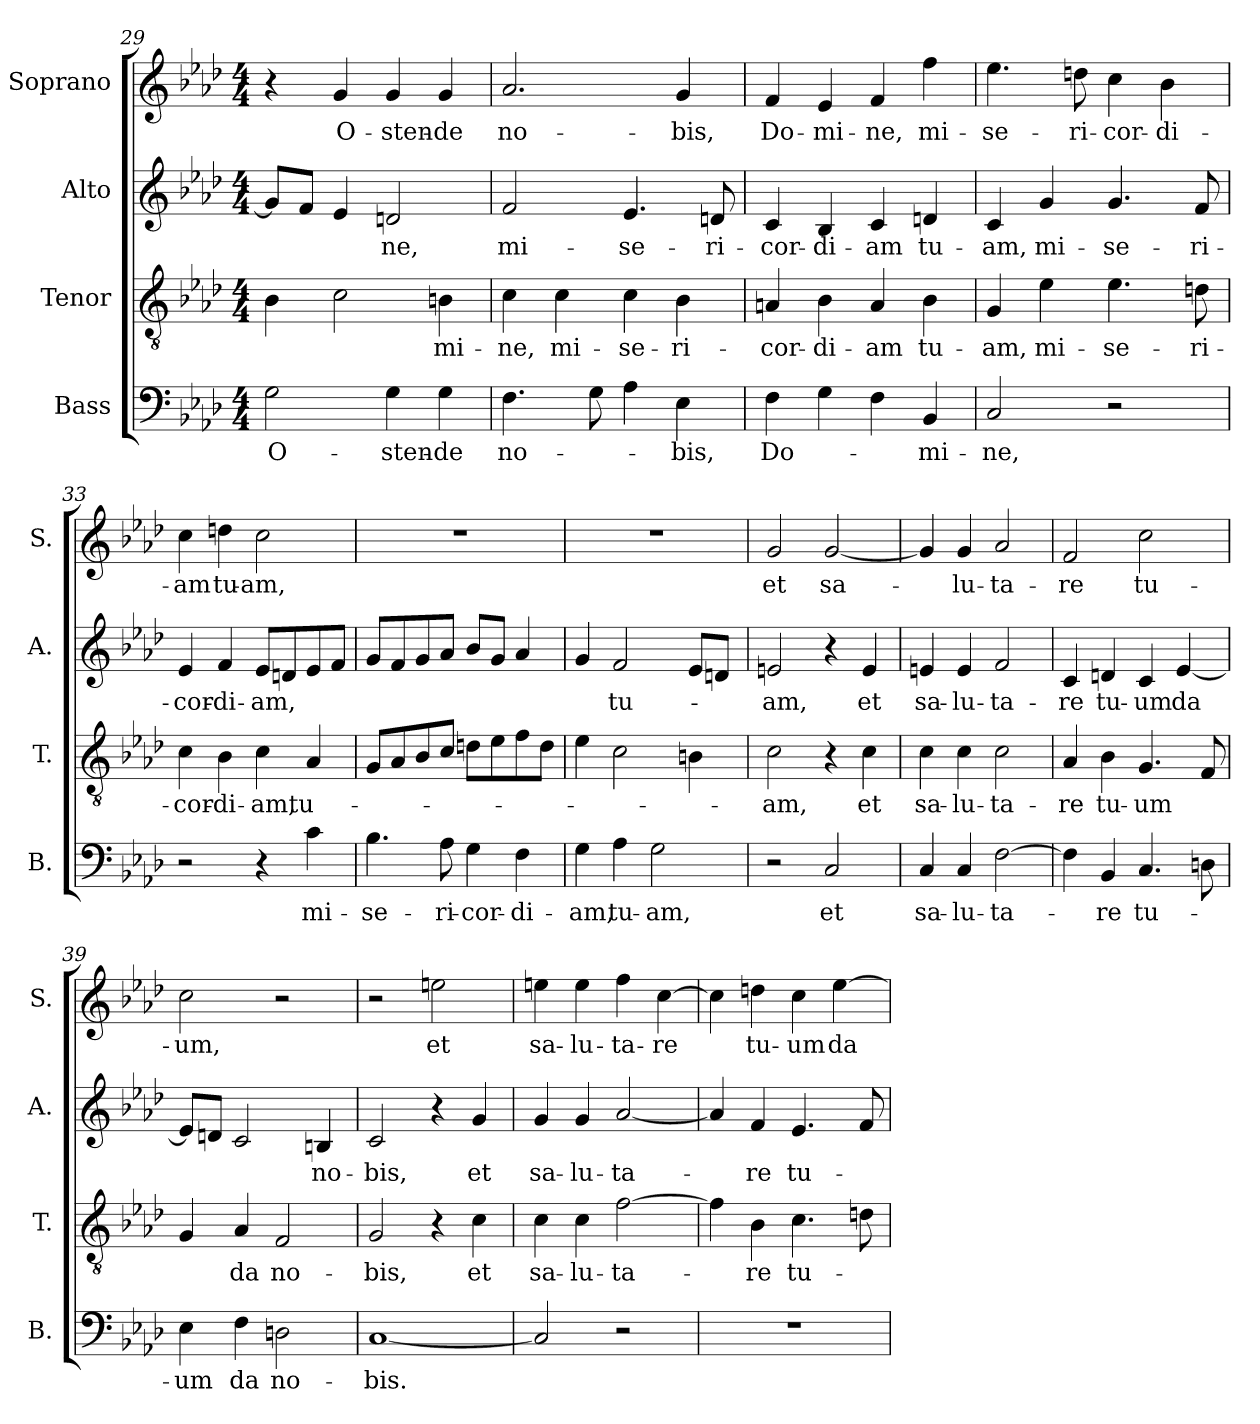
**kern	**text	**kern	**text	**kern	**text	**kern	**text
*part4	*part4	*part3	*part3	*part2	*part2	*part1	*part1
*staff4	*staff4	*staff3	*staff3	*staff2	*staff2	*staff1	*staff1
*I"Bass	*	*I"Tenor	*	*I"Alto	*	*I"Soprano	*
*I'B.	*	*I'T.	*	*I'A.	*	*I'S.	*
*clefF4	*	*clefGv2	*	*clefG2	*	*clefG2	*
*k[b-e-a-d-]	*	*k[b-e-a-d-]	*	*k[b-e-a-d-]	*	*k[b-e-a-d-]	*
*A-:	*	*	*	*A-:	*	*A-:	*
*M4/4	*	*M4/4	*	*M4/4	*	*M4/4	*
=29	=29	=29	=29	=29	=29	=29	=29
!	!LO:LY:b	!	!	!	!	!	!
2G\	O-	4B-\	.	8g/L]	.	4r	.
.	.	.	.	8f/J	.	.	.
!	!	!	!	!	!	!	!LO:LY:b
.	.	2c\	.	4e-/	.	4g/	O-
!	!LO:LY:b	!	!	!	!LO:LY:b	!	!LO:LY:b
4G\	-sten-	.	.	2dn/	-ne,	4g/	-sten-
!	!LO:LY:b	!	!LO:LY:b	!	!	!	!LO:LY:b
4G\	-de	4Bn\	-mi-	.	.	4g/	-de
=30	=30	=30	=30	=30	=30	=30	=30
!	!LO:LY:b	!	!LO:LY:b	!	!LO:LY:b	!	!LO:LY:b
4.F\	no-	4c\	-ne,	2f/	mi-	2.a-/	no-
!	!	!	!LO:LY:b	!	!	!	!
.	.	4c\	mi-	.	.	.	.
8G\	.	.	.	.	.	.	.
!	!	!	!LO:LY:b	!	!LO:LY:b	!	!
4A-\	.	4c\	-se-	4.e-/	-se-	.	.
!	!LO:LY:b	!	!LO:LY:b	!	!	!	!LO:LY:b
4E-\	-bis,	4B-\	-ri-	.	.	4g/	-bis,
!	!	!	!	!	!LO:LY:b	!	!
.	.	.	.	8dn/	-ri-	.	.
=31	=31	=31	=31	=31	=31	=31	=31
!	!LO:LY:b	!	!LO:LY:b	!	!LO:LY:b	!	!LO:LY:b
4F\	Do-	4An/	-cor-	4c/	-cor-	4f/	Do-
!	!	!	!LO:LY:b	!	!LO:LY:b	!	!LO:LY:b
4G\	.	4B-\	-di-	4B-/	-di-	4e-/	-mi-
!	!	!	!LO:LY:b	!	!LO:LY:b	!	!LO:LY:b
4F\	.	4A/	-am	4c/	-am	4f/	-ne,
!	!LO:LY:b	!	!LO:LY:b	!	!LO:LY:b	!	!LO:LY:b
4BB-/	-mi-	4B-\	tu-	4dn/	tu-	4ff\	mi-
=32	=32	=32	=32	=32	=32	=32	=32
!	!LO:LY:b	!	!LO:LY:b	!	!LO:LY:b	!	!LO:LY:b
2C/	-ne,	4G/	-am,	4c/	-am,	4.ee-\	-se-
!	!	!	!LO:LY:b	!	!LO:LY:b	!	!
.	.	4e-\	mi-	4g/	mi-	.	.
!	!	!	!	!	!	!	!LO:LY:b
.	.	.	.	.	.	8ddn\	-ri-
!	!	!	!LO:LY:b	!	!LO:LY:b	!	!LO:LY:b
2r	.	4.e-\	-se-	4.g/	-se-	4cc\	-cor-
!	!	!	!	!	!	!	!LO:LY:b
.	.	.	.	.	.	4b-\	-di-
!	!	!	!LO:LY:b	!	!LO:LY:b	!	!
.	.	8dn\	-ri-	8f/	-ri-	.	.
!!LO:PB:g=z
=33	=33	=33	=33	=33	=33	=33	=33
!	!	!	!LO:LY:b	!	!LO:LY:b	!	!LO:LY:b
2r	.	4c\	-cor-	4e-/	-cor-	4cc\	-am
!	!	!	!LO:LY:b	!	!LO:LY:b	!	!LO:LY:b
.	.	4B-\	-di-	4f/	-di-	4ddn\	tu-
!	!	!	!LO:LY:b	!	!LO:LY:b	!	!LO:LY:b
4r	.	4c\	-am,	8e-/L	-am,	2cc\	-am,
.	.	.	.	8dn/	.	.	.
!	!LO:LY:b	!	!LO:LY:b	!	!	!	!
4c\	mi-	4A-/	tu-	8e-/	.	.	.
.	.	.	.	8f/J	.	.	.
=34	=34	=34	=34	=34	=34	=34	=34
!	!LO:LY:b	!	!	!	!	!	!
4.B-\	-se-	8G/L	.	8g/L	.	1r	.
.	.	8A-/	.	8f/	.	.	.
.	.	8B-/	.	8g/	.	.	.
!	!LO:LY:b	!	!	!	!	!	!
8A-\	-ri-	8c/J	.	8a-/J	.	.	.
!	!LO:LY:b	!	!	!	!	!	!
4G\	-cor-	8dn\L	.	8b-/L	.	.	.
.	.	8e-\	.	8g/J	.	.	.
!	!LO:LY:b	!	!	!	!	!	!
4F\	-di-	8f\	.	4a-/	.	.	.
.	.	8d\J	.	.	.	.	.
=35	=35	=35	=35	=35	=35	=35	=35
!	!LO:LY:b	!	!	!	!	!	!
4G\	-am,	4e-\	.	4g/	.	1r	.
!	!LO:LY:b	!	!	!	!LO:LY:b	!	!
4A-\	tu-	2c\	.	2f/	tu-	.	.
!	!LO:LY:b	!	!	!	!	!	!
2G\	-am,	.	.	.	.	.	.
.	.	4Bn\	.	8e-/L	.	.	.
.	.	.	.	8dn/J	.	.	.
=36	=36	=36	=36	=36	=36	=36	=36
!	!	!	!LO:LY:b	!	!LO:LY:b	!	!LO:LY:b
2r	.	2c\	-am,	2en/	-am,	2g/	et
!	!LO:LY:b	!	!	!	!	!	!LO:LY:b
2C/	et	4r	.	4r	.	[2g/	sa-
!	!	!	!LO:LY:b	!	!LO:LY:b	!	!
.	.	4c\	et	4e/	et	.	.
=37	=37	=37	=37	=37	=37	=37	=37
!	!LO:LY:b	!	!LO:LY:b	!	!LO:LY:b	!	!
4C/	sa-	4c\	sa-	4en/	sa-	4g/]	.
!	!LO:LY:b	!	!LO:LY:b	!	!LO:LY:b	!	!LO:LY:b
4C/	-lu-	4c\	-lu-	4e/	-lu-	4g/	-lu-
!	!LO:LY:b	!	!LO:LY:b	!	!LO:LY:b	!	!LO:LY:b
[2F\	-ta-	2c\	-ta-	2f/	-ta-	2a-/	-ta-
=38	=38	=38	=38	=38	=38	=38	=38
!	!	!	!LO:LY:b	!	!LO:LY:b	!	!LO:LY:b
4F\]	.	4A-/	-re	4c/	-re	2f/	-re
!	!LO:LY:b	!	!LO:LY:b	!	!LO:LY:b	!	!
4BB-/	-re	4B-\	tu-	4dn/	tu-	.	.
!	!LO:LY:b	!	!LO:LY:b	!	!LO:LY:b	!	!LO:LY:b
4.C/	tu-	4.G/	-um	4c/	-um	2cc\	tu-
!	!	!	!	!	!LO:LY:b	!	!
.	.	.	.	[4e-/	da	.	.
8Dn\	.	8F/	.	.	.	.	.
!!LO:LB:g=z
=39	=39	=39	=39	=39	=39	=39	=39
!	!LO:LY:b	!	!	!	!	!	!LO:LY:b
4E-\	-um	4G/	.	8e-/L]	.	2cc\	-um,
.	.	.	.	8dn/J	.	.	.
!	!LO:LY:b	!	!LO:LY:b	!	!	!	!
4F\	da	4A-/	da	2c/	.	.	.
!	!LO:LY:b	!	!LO:LY:b	!	!	!	!
2Dn\	no-	2F/	no-	.	.	2r	.
!	!	!	!	!	!LO:LY:b	!	!
.	.	.	.	4Bn/	no-	.	.
=40	=40	=40	=40	=40	=40	=40	=40
!	!LO:LY:b	!	!LO:LY:b	!	!LO:LY:b	!	!
[1C	-bis.	2G/	-bis,	2c/	-bis,	2r	.
!	!	!	!	!	!	!	!LO:LY:b
.	.	4r	.	4r	.	2een\	et
!	!	!	!LO:LY:b	!	!LO:LY:b	!	!
.	.	4c\	et	4g/	et	.	.
=41	=41	=41	=41	=41	=41	=41	=41
!	!	!	!LO:LY:b	!	!LO:LY:b	!	!LO:LY:b
2C/]	.	4c\	sa-	4g/	sa-	4een\	sa-
!	!	!	!LO:LY:b	!	!LO:LY:b	!	!LO:LY:b
.	.	4c\	-lu-	4g/	-lu-	4ee\	-lu-
!	!	!	!LO:LY:b	!	!LO:LY:b	!	!LO:LY:b
2r	.	[2f\	-ta-	[2a-/	-ta-	4ff\	-ta-
!	!	!	!	!	!	!	!LO:LY:b
.	.	.	.	.	.	[4cc\	-re
=42	=42	=42	=42	=42	=42	=42	=42
1r	.	4f\]	.	4a-/]	.	4cc\]	.
!	!	!	!LO:LY:b	!	!LO:LY:b	!	!LO:LY:b
.	.	4B-\	-re	4f/	-re	4ddn\	tu-
!	!	!	!LO:LY:b	!	!LO:LY:b	!	!LO:LY:b
.	.	4.c\	tu-	4.e-/	tu-	4cc\	-um
!	!	!	!	!	!	!	!LO:LY:b
.	.	.	.	.	.	[4ee-\	da
.	.	8dn\	.	8f/	.	.	.
=	=	=	=	=	=	=	=
*-	*-	*-	*-	*-	*-	*-	*-
